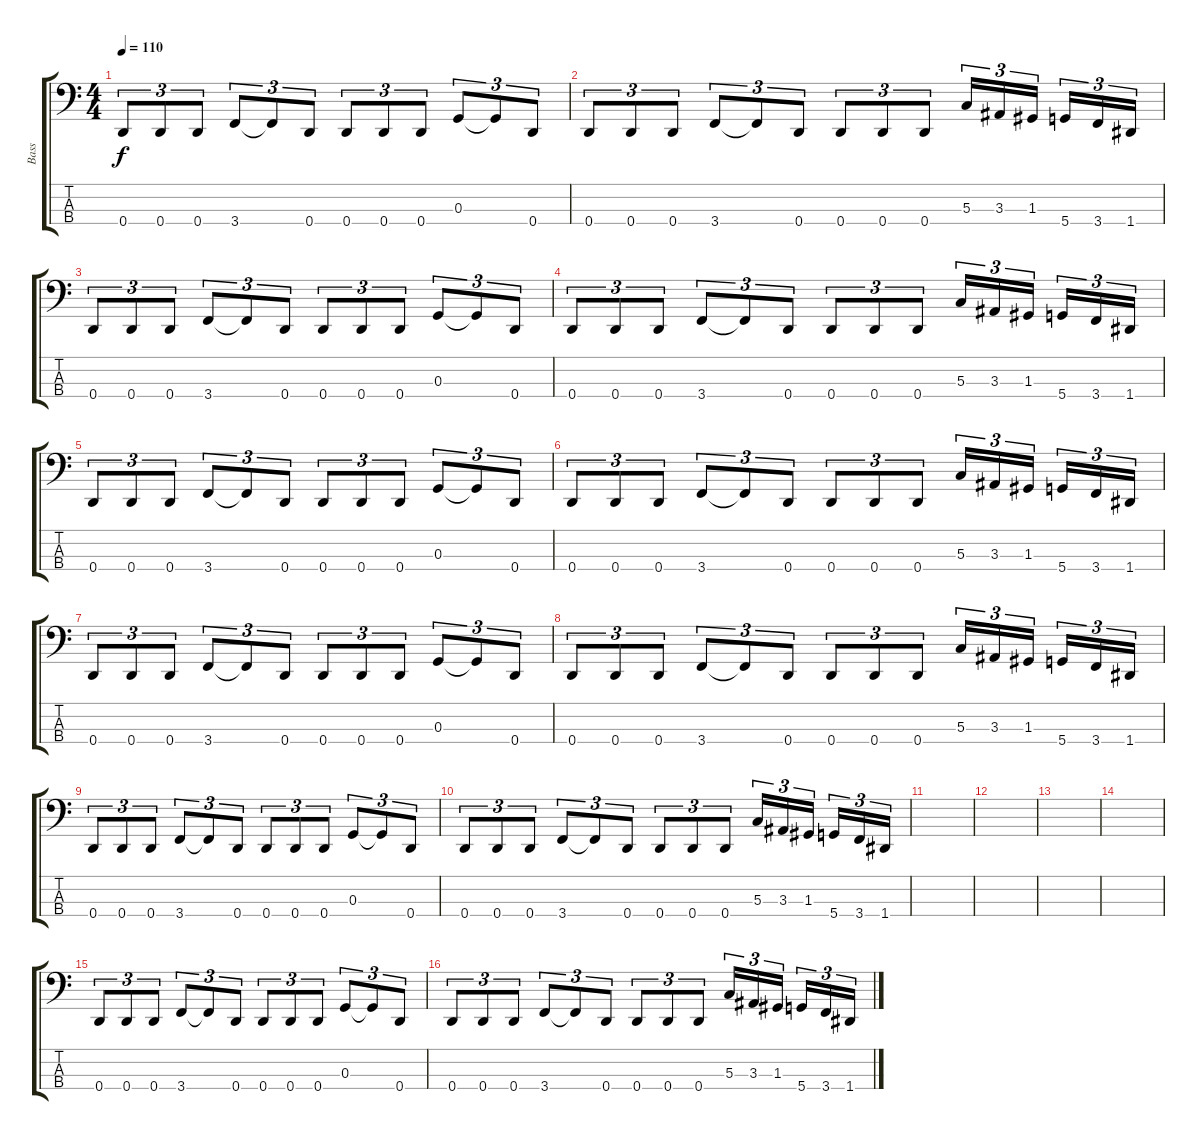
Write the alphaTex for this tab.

\track ("Bass" "Bass") {instrument electricbassfinger}
\staff {score tabs}
\tuning (F2 C2 G1 D1) {hide}
\ts (4 4)
\tempo 110
\clef f4
\ks c
0.4.8{tu (3 2) dy f} 0.4.8{tu (3 2)} 0.4.8{tu (3 2)} 3.4.8{tu (3 2)} 3.4{t}.8{tu (3 2)} 0.4.8{tu (3 2)} 0.4.8{tu (3 2)} 0.4.8{tu (3 2)} 0.4.8{tu (3 2)} 0.3.8{tu (3 2)} 0.3{t}.8{tu (3 2)} 0.4.8{tu (3 2)} |
0.4.8{tu (3 2)} 0.4.8{tu (3 2)} 0.4.8{tu (3 2)} 3.4.8{tu (3 2)} 3.4{t}.8{tu (3 2)} 0.4.8{tu (3 2)} 0.4.8{tu (3 2)} 0.4.8{tu (3 2)} 0.4.8{tu (3 2)} 5.3.16{tu (3 2)} 3.3.16{tu (3 2)} 1.3.16{tu (3 2)} 5.4.16{tu (3 2)} 3.4.16{tu (3 2)} 1.4.16{tu (3 2)} |
0.4.8{tu (3 2)} 0.4.8{tu (3 2)} 0.4.8{tu (3 2)} 3.4.8{tu (3 2)} 3.4{t}.8{tu (3 2)} 0.4.8{tu (3 2)} 0.4.8{tu (3 2)} 0.4.8{tu (3 2)} 0.4.8{tu (3 2)} 0.3.8{tu (3 2)} 0.3{t}.8{tu (3 2)} 0.4.8{tu (3 2)} |
0.4.8{tu (3 2)} 0.4.8{tu (3 2)} 0.4.8{tu (3 2)} 3.4.8{tu (3 2)} 3.4{t}.8{tu (3 2)} 0.4.8{tu (3 2)} 0.4.8{tu (3 2)} 0.4.8{tu (3 2)} 0.4.8{tu (3 2)} 5.3.16{tu (3 2)} 3.3.16{tu (3 2)} 1.3.16{tu (3 2)} 5.4.16{tu (3 2)} 3.4.16{tu (3 2)} 1.4.16{tu (3 2)} |
0.4.8{tu (3 2)} 0.4.8{tu (3 2)} 0.4.8{tu (3 2)} 3.4.8{tu (3 2)} 3.4{t}.8{tu (3 2)} 0.4.8{tu (3 2)} 0.4.8{tu (3 2)} 0.4.8{tu (3 2)} 0.4.8{tu (3 2)} 0.3.8{tu (3 2)} 0.3{t}.8{tu (3 2)} 0.4.8{tu (3 2)} |
0.4.8{tu (3 2)} 0.4.8{tu (3 2)} 0.4.8{tu (3 2)} 3.4.8{tu (3 2)} 3.4{t}.8{tu (3 2)} 0.4.8{tu (3 2)} 0.4.8{tu (3 2)} 0.4.8{tu (3 2)} 0.4.8{tu (3 2)} 5.3.16{tu (3 2)} 3.3.16{tu (3 2)} 1.3.16{tu (3 2)} 5.4.16{tu (3 2)} 3.4.16{tu (3 2)} 1.4.16{tu (3 2)} |
0.4.8{tu (3 2)} 0.4.8{tu (3 2)} 0.4.8{tu (3 2)} 3.4.8{tu (3 2)} 3.4{t}.8{tu (3 2)} 0.4.8{tu (3 2)} 0.4.8{tu (3 2)} 0.4.8{tu (3 2)} 0.4.8{tu (3 2)} 0.3.8{tu (3 2)} 0.3{t}.8{tu (3 2)} 0.4.8{tu (3 2)} |
0.4.8{tu (3 2)} 0.4.8{tu (3 2)} 0.4.8{tu (3 2)} 3.4.8{tu (3 2)} 3.4{t}.8{tu (3 2)} 0.4.8{tu (3 2)} 0.4.8{tu (3 2)} 0.4.8{tu (3 2)} 0.4.8{tu (3 2)} 5.3.16{tu (3 2)} 3.3.16{tu (3 2)} 1.3.16{tu (3 2)} 5.4.16{tu (3 2)} 3.4.16{tu (3 2)} 1.4.16{tu (3 2)} |
0.4.8{tu (3 2)} 0.4.8{tu (3 2)} 0.4.8{tu (3 2)} 3.4.8{tu (3 2)} 3.4{t}.8{tu (3 2)} 0.4.8{tu (3 2)} 0.4.8{tu (3 2)} 0.4.8{tu (3 2)} 0.4.8{tu (3 2)} 0.3.8{tu (3 2)} 0.3{t}.8{tu (3 2)} 0.4.8{tu (3 2)} |
0.4.8{tu (3 2)} 0.4.8{tu (3 2)} 0.4.8{tu (3 2)} 3.4.8{tu (3 2)} 3.4{t}.8{tu (3 2)} 0.4.8{tu (3 2)} 0.4.8{tu (3 2)} 0.4.8{tu (3 2)} 0.4.8{tu (3 2)} 5.3.16{tu (3 2)} 3.3.16{tu (3 2)} 1.3.16{tu (3 2)} 5.4.16{tu (3 2)} 3.4.16{tu (3 2)} 1.4.16{tu (3 2)} |
|
|
|
|
0.4.8{tu (3 2)} 0.4.8{tu (3 2)} 0.4.8{tu (3 2)} 3.4.8{tu (3 2)} 3.4{t}.8{tu (3 2)} 0.4.8{tu (3 2)} 0.4.8{tu (3 2)} 0.4.8{tu (3 2)} 0.4.8{tu (3 2)} 0.3.8{tu (3 2)} 0.3{t}.8{tu (3 2)} 0.4.8{tu (3 2)} |
0.4.8{tu (3 2)} 0.4.8{tu (3 2)} 0.4.8{tu (3 2)} 3.4.8{tu (3 2)} 3.4{t}.8{tu (3 2)} 0.4.8{tu (3 2)} 0.4.8{tu (3 2)} 0.4.8{tu (3 2)} 0.4.8{tu (3 2)} 5.3.16{tu (3 2)} 3.3.16{tu (3 2)} 1.3.16{tu (3 2)} 5.4.16{tu (3 2)} 3.4.16{tu (3 2)} 1.4.16{tu (3 2)}
